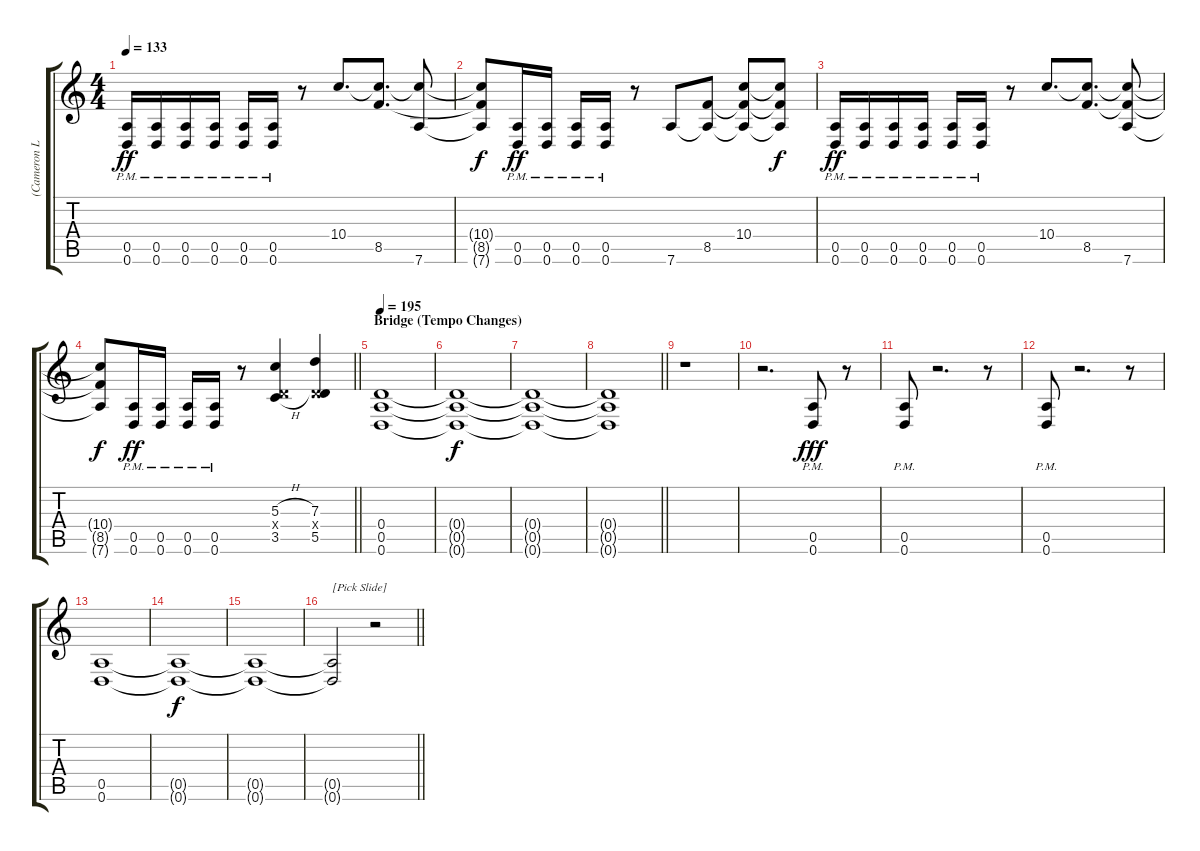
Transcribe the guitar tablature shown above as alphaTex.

\track ("(Cameron Liddell) Rythm Guitar" "(Cameron L") {instrument distortionguitar}
\staff {score tabs}
\tuning (E4 B3 G3 D3 A2 D2) {hide}
\ts (4 4)
\tempo 133
\clef g2
\ks c
(0.5{pm} 0.6{pm}).16{dy ff} (0.5{pm} 0.6{pm}).16 (0.5{pm} 0.6{pm}).16 (0.5{pm} 0.6{pm}).16 (0.5{pm} 0.6{pm}).16 (0.5{pm} 0.6{pm}).16 r.8 10.4.8{d} (10.4{t} 8.5).8{d} (10.4{t} 7.6).8 |
(10.4{t} 8.5{t} 7.6{t}).8{dy f} (0.5{pm} 0.6{pm}).16{dy ff} (0.5{pm} 0.6{pm}).16 (0.5{pm} 0.6{pm}).16 (0.5{pm} 0.6{pm}).16 r.8 7.6.8 (8.5 7.6{t}).8 (10.4 8.5{t} 7.6{t}).8 (10.4{t} 8.5{t} 7.6{t}).8{dy f} |
(0.5{pm} 0.6{pm}).16{dy ff} (0.5{pm} 0.6{pm}).16 (0.5{pm} 0.6{pm}).16 (0.5{pm} 0.6{pm}).16 (0.5{pm} 0.6{pm}).16 (0.5{pm} 0.6{pm}).16 r.8 10.4.8{d} (10.4{t} 8.5).8{d} (10.4{t} 8.5{t} 7.6).8 |
\barLineRight lightlight
(10.4{t} 8.5{t} 7.6{t}).8{dy f} (0.5{pm} 0.6{pm}).16{dy ff} (0.5{pm} 0.6{pm}).16 (0.5{pm} 0.6{pm}).16 (0.5{pm} 0.6{pm}).16 r.8 (5.3{h} 0.4{x} 3.5{h}).4 (7.3 0.4{x} 5.5).4 |
\section ("" "Bridge (Tempo Changes)")
\tempo 205
\tempo 195
(0.4 0.5 0.6).1 |
(0.4{t} 0.5{t} 0.6{t}).1{dy f} |
(0.4{t} 0.5{t} 0.6{t}).1 |
\barLineRight lightlight
(0.4{t} 0.5{t} 0.6{t}).1 |
r.1 |
r.2{d} (0.5 0.6{pm}).8{dy fff} r.8 |
(0.5{pm} 0.6).8 r.2{d} r.8 |
(0.5 0.6{pm}).8 r.2{d} r.8 |
(0.5 0.6).1 |
(0.5{t} 0.6{t}).1{dy f} |
(0.5{t} 0.6{t}).1 |
\barLineRight lightlight
(0.5{t} 0.6{t}).2{txt "[Pick Slide]"} r.2
